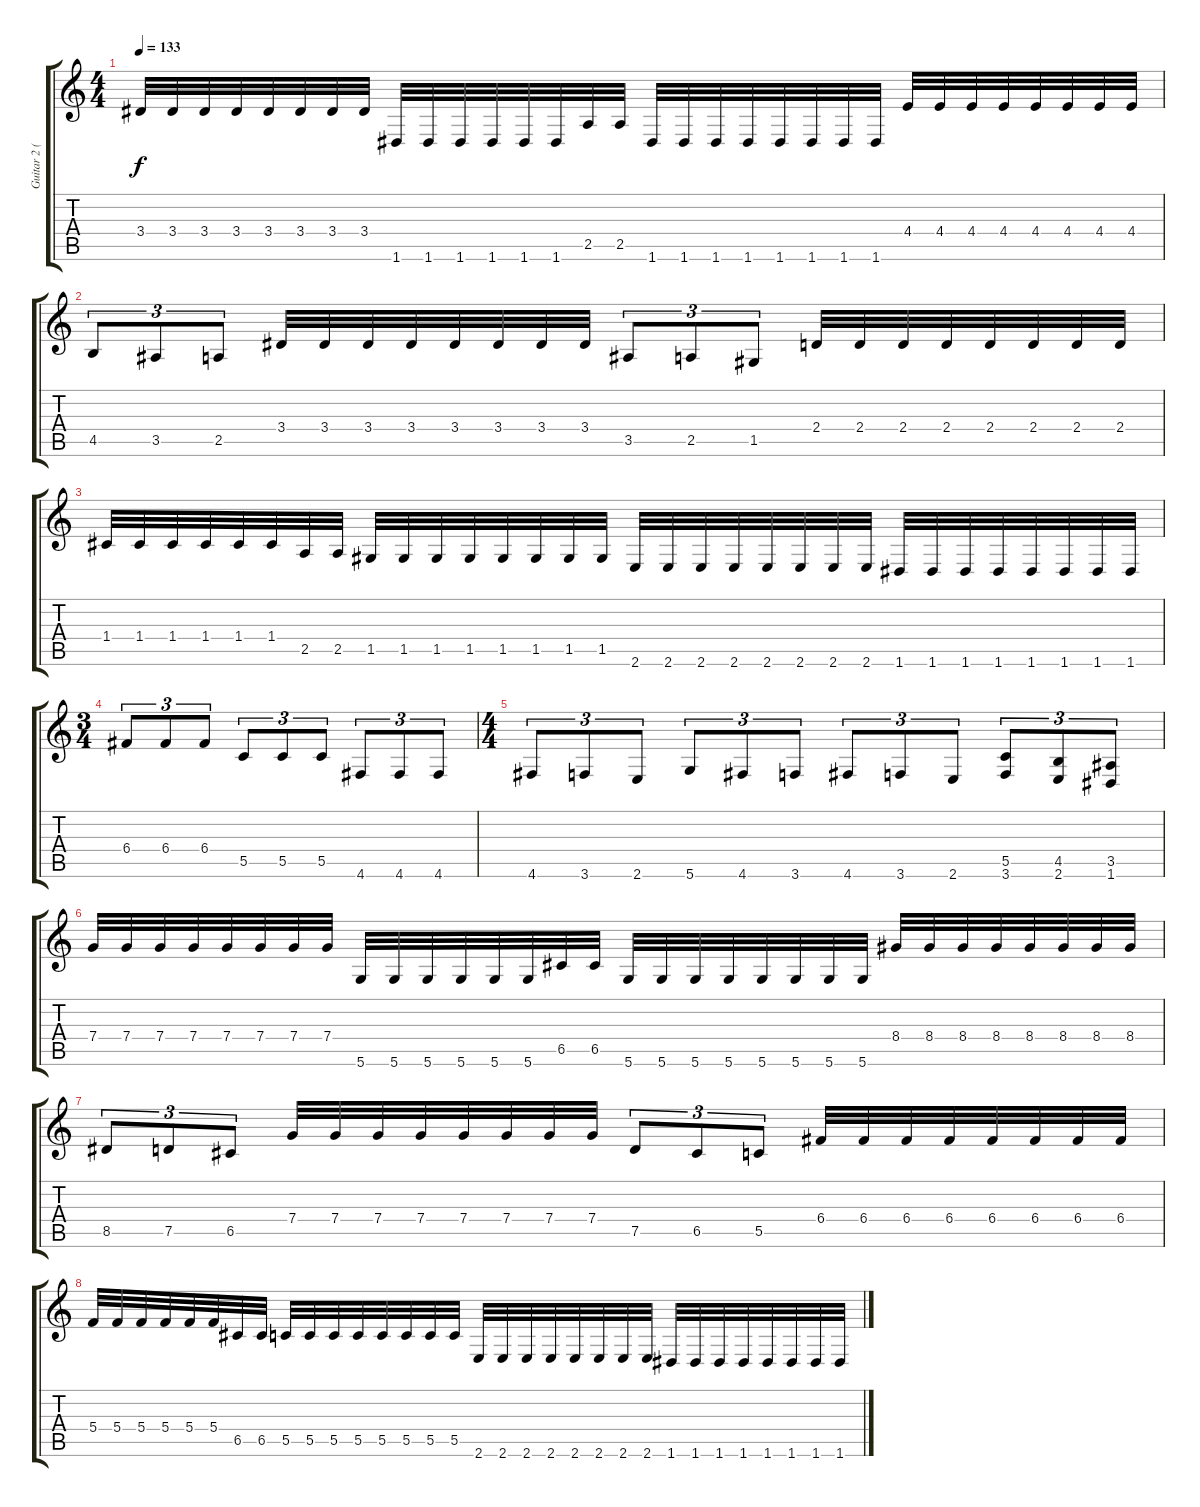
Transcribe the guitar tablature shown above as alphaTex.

\track ("Guitar 2 (Erik)" "Guitar 2 (") {instrument distortionguitar}
\staff {score tabs}
\tuning (D4 A3 F3 C3 G2 D2) {hide}
\ts (4 4)
\tempo 133
\clef g2
\ks c
3.4.32{dy f} 3.4.32 3.4.32 3.4.32 3.4.32 3.4.32 3.4.32 3.4.32 1.6.32 1.6.32 1.6.32 1.6.32 1.6.32 1.6.32 2.5.32 2.5.32 1.6.32 1.6.32 1.6.32 1.6.32 1.6.32 1.6.32 1.6.32 1.6.32 4.4.32 4.4.32 4.4.32 4.4.32 4.4.32 4.4.32 4.4.32 4.4.32 |
4.5.8{tu (3 2)} 3.5.8{tu (3 2)} 2.5.8{tu (3 2)} 3.4.32 3.4.32 3.4.32 3.4.32 3.4.32 3.4.32 3.4.32 3.4.32 3.5.8{tu (3 2)} 2.5.8{tu (3 2)} 1.5.8{tu (3 2)} 2.4.32 2.4.32 2.4.32 2.4.32 2.4.32 2.4.32 2.4.32 2.4.32 |
1.4.32 1.4.32 1.4.32 1.4.32 1.4.32 1.4.32 2.5.32 2.5.32 1.5.32 1.5.32 1.5.32 1.5.32 1.5.32 1.5.32 1.5.32 1.5.32 2.6.32 2.6.32 2.6.32 2.6.32 2.6.32 2.6.32 2.6.32 2.6.32 1.6.32 1.6.32 1.6.32 1.6.32 1.6.32 1.6.32 1.6.32 1.6.32 |
\ts (3 4)
6.4.8{tu (3 2)} 6.4.8{tu (3 2)} 6.4.8{tu (3 2)} 5.5.8{tu (3 2)} 5.5.8{tu (3 2)} 5.5.8{tu (3 2)} 4.6.8{tu (3 2)} 4.6.8{tu (3 2)} 4.6.8{tu (3 2)} |
\ts (4 4)
4.6.8{tu (3 2)} 3.6.8{tu (3 2)} 2.6.8{tu (3 2)} 5.6.8{tu (3 2)} 4.6.8{tu (3 2)} 3.6.8{tu (3 2)} 4.6.8{tu (3 2)} 3.6.8{tu (3 2)} 2.6.8{tu (3 2)} (5.5 3.6).8{tu (3 2)} (4.5 2.6).8{tu (3 2)} (3.5 1.6).8{tu (3 2)} |
7.4.32 7.4.32 7.4.32 7.4.32 7.4.32 7.4.32 7.4.32 7.4.32 5.6.32 5.6.32 5.6.32 5.6.32 5.6.32 5.6.32 6.5.32 6.5.32 5.6.32 5.6.32 5.6.32 5.6.32 5.6.32 5.6.32 5.6.32 5.6.32 8.4.32 8.4.32 8.4.32 8.4.32 8.4.32 8.4.32 8.4.32 8.4.32 |
8.5.8{tu (3 2)} 7.5.8{tu (3 2)} 6.5.8{tu (3 2)} 7.4.32 7.4.32 7.4.32 7.4.32 7.4.32 7.4.32 7.4.32 7.4.32 7.5.8{tu (3 2)} 6.5.8{tu (3 2)} 5.5.8{tu (3 2)} 6.4.32 6.4.32 6.4.32 6.4.32 6.4.32 6.4.32 6.4.32 6.4.32 |
5.4.32 5.4.32 5.4.32 5.4.32 5.4.32 5.4.32 6.5.32 6.5.32 5.5.32 5.5.32 5.5.32 5.5.32 5.5.32 5.5.32 5.5.32 5.5.32 2.6.32 2.6.32 2.6.32 2.6.32 2.6.32 2.6.32 2.6.32 2.6.32 1.6.32 1.6.32 1.6.32 1.6.32 1.6.32 1.6.32 1.6.32 1.6.32
